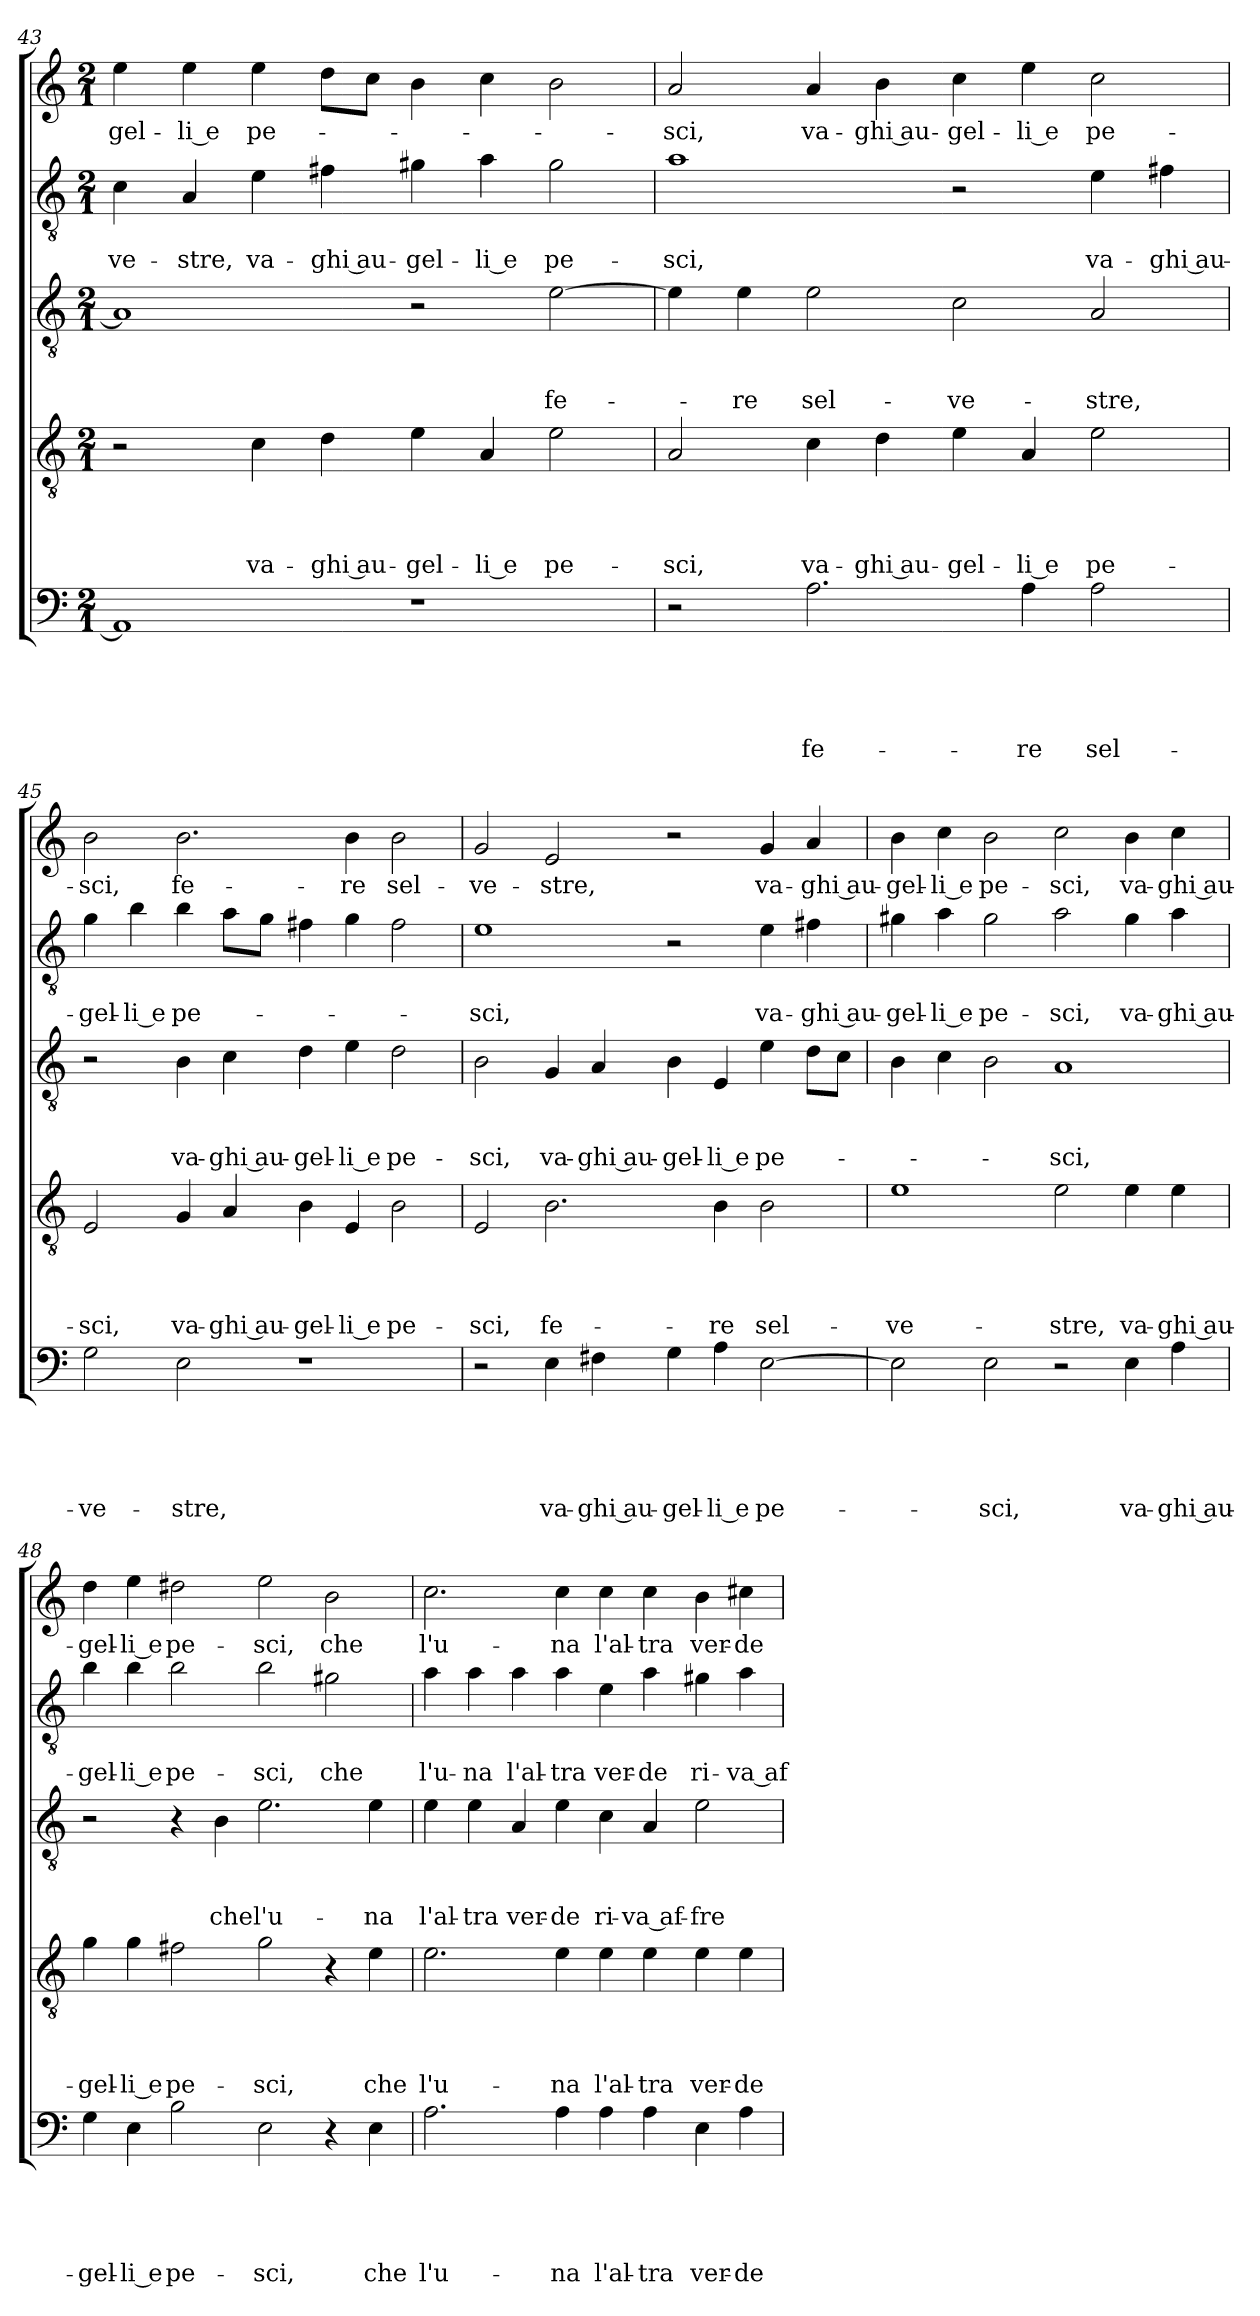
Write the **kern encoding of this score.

**kern	**text	**text	**text	**text	**text	**kern	**text	**text	**text	**text	**kern	**text	**text	**text	**kern	**text	**text	**kern	**text
*part5	*part5	*part5	*part5	*part5	*part5	*part4	*part4	*part4	*part4	*part4	*part3	*part3	*part3	*part3	*part2	*part2	*part2	*part1	*part1
*staff5	*staff5	*staff5	*staff5	*staff5	*staff5	*staff4	*staff4	*staff4	*staff4	*staff4	*staff3	*staff3	*staff3	*staff3	*staff2	*staff2	*staff2	*staff1	*staff1
!!LO:LB:g=z
*clefF4	*	*	*	*	*	*clefGv2	*	*	*	*	*clefGv2	*	*	*	*clefGv2	*	*	*clefG2	*
*k[]	*	*	*	*	*	*k[]	*	*	*	*	*k[]	*	*	*	*k[]	*	*	*k[]	*
*C:	*	*	*	*	*	*C:	*	*	*	*	*C:	*	*	*	*C:	*	*	*C:	*
*M2/1	*	*	*	*	*	*M2/1	*	*	*	*	*M2/1	*	*	*	*M2/1	*	*	*M2/1	*
=43	=43	=43	=43	=43	=43	=43	=43	=43	=43	=43	=43	=43	=43	=43	=43	=43	=43	=43	=43
!	!	!	!	!	!	!	!	!	!	!	!	!	!	!	!	!	!LO:LY:b	!	!LO:LY:b
1AA]	.	.	.	.	.	2r	.	.	.	.	1A]	.	.	.	4c\	.	-ve-	4ee\	-gel-
!	!	!	!	!	!	!	!	!	!	!	!	!	!	!	!	!	!LO:LY:b	!	!LO:LY:b
.	.	.	.	.	.	.	.	.	.	.	.	.	.	.	4A/	.	-stre,	4ee\	-li e
!	!	!	!	!	!	!	!	!	!	!LO:LY:b	!	!	!	!	!	!	!LO:LY:b	!	!LO:LY:b
.	.	.	.	.	.	4c\	.	.	.	va-	.	.	.	.	4e\	.	va-	4ee\	pe-
!	!	!	!	!	!	!	!	!	!	!LO:LY:b	!	!	!	!	!	!	!LO:LY:b	!	!
.	.	.	.	.	.	4d\	.	.	.	-ghi au-	.	.	.	.	4f#X\	.	-ghi au-	8dd\L	.
.	.	.	.	.	.	.	.	.	.	.	.	.	.	.	.	.	.	8cc\J	.
!	!	!	!	!	!	!	!	!	!	!LO:LY:b	!	!	!	!	!	!	!LO:LY:b	!	!
1r	.	.	.	.	.	4e\	.	.	.	-gel-	2r	.	.	.	4g#X\	.	-gel-	4b\	.
!	!	!	!	!	!	!	!	!	!	!LO:LY:b	!	!	!	!	!	!	!LO:LY:b	!	!
.	.	.	.	.	.	4A/	.	.	.	-li e	.	.	.	.	4a\	.	-li e	4cc\	.
!	!	!	!	!	!	!	!	!	!	!LO:LY:b	!	!	!	!LO:LY:b	!	!	!LO:LY:b	!	!
.	.	.	.	.	.	2e\	.	.	.	pe-	[2e\	.	.	fe-	2g#\	.	pe-	2b\	.
=44	=44	=44	=44	=44	=44	=44	=44	=44	=44	=44	=44	=44	=44	=44	=44	=44	=44	=44	=44
!	!	!	!	!	!	!	!	!	!	!LO:LY:b	!	!	!	!	!	!	!LO:LY:b	!	!LO:LY:b
2r	.	.	.	.	.	2A/	.	.	.	-sci,	4e\]	.	.	.	1a	.	-sci,	2a/	-sci,
!	!	!	!	!	!	!	!	!	!	!	!	!	!	!LO:LY:b	!	!	!	!	!
.	.	.	.	.	.	.	.	.	.	.	4e\	.	.	-re	.	.	.	.	.
!	!	!	!	!	!LO:LY:b	!	!	!	!	!LO:LY:b	!	!	!	!LO:LY:b	!	!	!	!	!LO:LY:b
2.A\	.	.	.	.	fe-	4c\	.	.	.	va-	2e\	.	.	sel-	.	.	.	4a/	va-
!	!	!	!	!	!	!	!	!	!	!LO:LY:b	!	!	!	!	!	!	!	!	!LO:LY:b
.	.	.	.	.	.	4d\	.	.	.	-ghi au-	.	.	.	.	.	.	.	4b\	-ghi au-
!	!	!	!	!	!	!	!	!	!	!LO:LY:b	!	!	!	!LO:LY:b	!	!	!	!	!LO:LY:b
.	.	.	.	.	.	4e\	.	.	.	-gel-	2c\	.	.	-ve-	2r	.	.	4cc\	-gel-
!	!	!	!	!	!LO:LY:b	!	!	!	!	!LO:LY:b	!	!	!	!	!	!	!	!	!LO:LY:b
4A\	.	.	.	.	-re	4A/	.	.	.	-li e	.	.	.	.	.	.	.	4ee\	-li e
!	!	!	!	!	!LO:LY:b	!	!	!	!	!LO:LY:b	!	!	!	!LO:LY:b	!	!	!LO:LY:b	!	!LO:LY:b
2A\	.	.	.	.	sel-	2e\	.	.	.	pe-	2A/	.	.	-stre,	4e\	.	va-	2cc\	pe-
!	!	!	!	!	!	!	!	!	!	!	!	!	!	!	!	!	!LO:LY:b	!	!
.	.	.	.	.	.	.	.	.	.	.	.	.	.	.	4f#X\	.	-ghi au-	.	.
=45	=45	=45	=45	=45	=45	=45	=45	=45	=45	=45	=45	=45	=45	=45	=45	=45	=45	=45	=45
!	!	!	!	!	!LO:LY:b	!	!	!	!	!LO:LY:b	!	!	!	!	!	!	!LO:LY:b	!	!LO:LY:b
2G\	.	.	.	.	-ve-	2E/	.	.	.	-sci,	2r	.	.	.	4g\	.	-gel-	2b\	-sci,
!	!	!	!	!	!	!	!	!	!	!	!	!	!	!	!	!	!LO:LY:b	!	!
.	.	.	.	.	.	.	.	.	.	.	.	.	.	.	4b\	.	-li e	.	.
!	!	!	!	!	!LO:LY:b	!	!	!	!	!LO:LY:b	!	!	!	!LO:LY:b	!	!	!LO:LY:b	!	!LO:LY:b
2E\	.	.	.	.	-stre,	4G/	.	.	.	va-	4B\	.	.	va-	4b\	.	pe-	2.b\	fe-
!	!	!	!	!	!	!	!	!	!	!LO:LY:b	!	!	!	!LO:LY:b	!	!	!	!	!
.	.	.	.	.	.	4A/	.	.	.	-ghi au-	4c\	.	.	-ghi au-	8a\L	.	.	.	.
.	.	.	.	.	.	.	.	.	.	.	.	.	.	.	8g\J	.	.	.	.
!	!	!	!	!	!	!	!	!	!	!LO:LY:b	!	!	!	!LO:LY:b	!	!	!	!	!
1r	.	.	.	.	.	4B\	.	.	.	-gel-	4d\	.	.	-gel-	4f#X\	.	.	.	.
!	!	!	!	!	!	!	!	!	!	!LO:LY:b	!	!	!	!LO:LY:b	!	!	!	!	!LO:LY:b
.	.	.	.	.	.	4E/	.	.	.	-li e	4e\	.	.	-li e	4g\	.	.	4b\	-re
!	!	!	!	!	!	!	!	!	!	!LO:LY:b	!	!	!	!LO:LY:b	!	!	!	!	!LO:LY:b
.	.	.	.	.	.	2B\	.	.	.	pe-	2d\	.	.	pe-	2f#\	.	.	2b\	sel-
!!LO:LB:g=z
=46	=46	=46	=46	=46	=46	=46	=46	=46	=46	=46	=46	=46	=46	=46	=46	=46	=46	=46	=46
!	!	!	!	!	!	!	!	!	!	!LO:LY:b	!	!	!	!LO:LY:b	!	!	!LO:LY:b	!	!LO:LY:b
2r	.	.	.	.	.	2E/	.	.	.	-sci,	2B\	.	.	-sci,	1e	.	-sci,	2g/	-ve-
!	!	!	!	!	!LO:LY:b	!	!	!	!	!LO:LY:b	!	!	!	!LO:LY:b	!	!	!	!	!LO:LY:b
4E\	.	.	.	.	va-	2.B\	.	.	.	fe-	4G/	.	.	va-	.	.	.	2e/	-stre,
!	!	!	!	!	!LO:LY:b	!	!	!	!	!	!	!	!	!LO:LY:b	!	!	!	!	!
4F#X\	.	.	.	.	-ghi au-	.	.	.	.	.	4A/	.	.	-ghi au-	.	.	.	.	.
!	!	!	!	!	!LO:LY:b	!	!	!	!	!	!	!	!	!LO:LY:b	!	!	!	!	!
4G\	.	.	.	.	-gel-	.	.	.	.	.	4B\	.	.	-gel-	2r	.	.	2r	.
!	!	!	!	!	!LO:LY:b	!	!	!	!	!LO:LY:b	!	!	!	!LO:LY:b	!	!	!	!	!
4A\	.	.	.	.	-li e	4B\	.	.	.	-re	4E/	.	.	-li e	.	.	.	.	.
!	!	!	!	!	!LO:LY:b	!	!	!	!	!LO:LY:b	!	!	!	!LO:LY:b	!	!	!LO:LY:b	!	!LO:LY:b
[2E\	.	.	.	.	pe-	2B\	.	.	.	sel-	4e\	.	.	pe-	4e\	.	va-	4g/	va-
!	!	!	!	!	!	!	!	!	!	!	!	!	!	!	!	!	!LO:LY:b	!	!LO:LY:b
.	.	.	.	.	.	.	.	.	.	.	8d\L	.	.	.	4f#X\	.	-ghi au-	4a/	-ghi au-
.	.	.	.	.	.	.	.	.	.	.	8c\J	.	.	.	.	.	.	.	.
=47	=47	=47	=47	=47	=47	=47	=47	=47	=47	=47	=47	=47	=47	=47	=47	=47	=47	=47	=47
!	!	!	!	!	!	!	!	!	!	!LO:LY:b	!	!	!	!	!	!	!LO:LY:b	!	!LO:LY:b
2E\]	.	.	.	.	.	1e	.	.	.	-ve-	4B\	.	.	.	4g#X\	.	-gel-	4b\	-gel-
!	!	!	!	!	!	!	!	!	!	!	!	!	!	!	!	!	!LO:LY:b	!	!LO:LY:b
.	.	.	.	.	.	.	.	.	.	.	4c\	.	.	.	4a\	.	-li e	4cc\	-li e
!	!	!	!	!	!LO:LY:b	!	!	!	!	!	!	!	!	!	!	!	!LO:LY:b	!	!LO:LY:b
2E\	.	.	.	.	-sci,	.	.	.	.	.	2B\	.	.	.	2g#\	.	pe-	2b\	pe-
!	!	!	!	!	!	!	!	!	!	!LO:LY:b	!	!	!	!LO:LY:b	!	!	!LO:LY:b	!	!LO:LY:b
2r	.	.	.	.	.	2e\	.	.	.	-stre,	1A	.	.	-sci,	2a\	.	-sci,	2cc\	-sci,
!	!	!	!	!	!LO:LY:b	!	!	!	!	!LO:LY:b	!	!	!	!	!	!	!LO:LY:b	!	!LO:LY:b
4E\	.	.	.	.	va-	4e\	.	.	.	va-	.	.	.	.	4g#\	.	va-	4b\	va-
!	!	!	!	!	!LO:LY:b	!	!	!	!	!LO:LY:b	!	!	!	!	!	!	!LO:LY:b	!	!LO:LY:b
4A\	.	.	.	.	-ghi au-	4e\	.	.	.	-ghi au-	.	.	.	.	4a\	.	-ghi au-	4cc\	-ghi au-
=48	=48	=48	=48	=48	=48	=48	=48	=48	=48	=48	=48	=48	=48	=48	=48	=48	=48	=48	=48
!	!	!	!	!	!LO:LY:b	!	!	!	!	!LO:LY:b	!	!	!	!	!	!	!LO:LY:b	!	!LO:LY:b
4G\	.	.	.	.	-gel-	4g\	.	.	.	-gel-	2r	.	.	.	4b\	.	-gel-	4dd\	-gel-
!	!	!	!	!	!LO:LY:b	!	!	!	!	!LO:LY:b	!	!	!	!	!	!	!LO:LY:b	!	!LO:LY:b
4E\	.	.	.	.	-li e	4g\	.	.	.	-li e	.	.	.	.	4b\	.	-li e	4ee\	-li e
!	!	!	!	!	!LO:LY:b	!	!	!	!	!LO:LY:b	!	!	!	!	!	!	!LO:LY:b	!	!LO:LY:b
2B\	.	.	.	.	pe-	2f#X\	.	.	.	pe-	4r	.	.	.	2b\	.	pe-	2dd#X\	pe-
!	!	!	!	!	!	!	!	!	!	!	!	!	!	!LO:LY:b	!	!	!	!	!
.	.	.	.	.	.	.	.	.	.	.	4B\	.	.	che	.	.	.	.	.
!	!	!	!	!	!LO:LY:b	!	!	!	!	!LO:LY:b	!	!	!	!LO:LY:b	!	!	!LO:LY:b	!	!LO:LY:b
2E\	.	.	.	.	-sci,	2g\	.	.	.	-sci,	2.e\	.	.	l'u-	2b\	.	-sci,	2ee\	-sci,
!	!	!	!	!	!	!	!	!	!	!	!	!	!	!	!	!	!LO:LY:b	!	!LO:LY:b
4r	.	.	.	.	.	4r	.	.	.	.	.	.	.	.	2g#X\	.	che	2b\	che
!	!	!	!	!	!LO:LY:b	!	!	!	!	!LO:LY:b	!	!	!	!LO:LY:b	!	!	!	!	!
4E\	.	.	.	.	che	4e\	.	.	.	che	4e\	.	.	-na	.	.	.	.	.
=49	=49	=49	=49	=49	=49	=49	=49	=49	=49	=49	=49	=49	=49	=49	=49	=49	=49	=49	=49
!	!	!	!	!	!LO:LY:b	!	!	!	!	!LO:LY:b	!	!	!	!LO:LY:b	!	!	!LO:LY:b	!	!LO:LY:b
2.A\	.	.	.	.	l'u-	2.e\	.	.	.	l'u-	4e\	.	.	l'al-	4a\	.	l'u-	2.cc\	l'u-
!	!	!	!	!	!	!	!	!	!	!	!	!	!	!LO:LY:b	!	!	!LO:LY:b	!	!
.	.	.	.	.	.	.	.	.	.	.	4e\	.	.	-tra	4a\	.	-na	.	.
!	!	!	!	!	!	!	!	!	!	!	!	!	!	!LO:LY:b	!	!	!LO:LY:b	!	!
.	.	.	.	.	.	.	.	.	.	.	4A/	.	.	ver-	4a\	.	l'al-	.	.
!	!	!	!	!	!LO:LY:b	!	!	!	!	!LO:LY:b	!	!	!	!LO:LY:b	!	!	!LO:LY:b	!	!LO:LY:b
4A\	.	.	.	.	-na	4e\	.	.	.	-na	4e\	.	.	-de	4a\	.	-tra	4cc\	-na
!	!	!	!	!	!LO:LY:b	!	!	!	!	!LO:LY:b	!	!	!	!LO:LY:b	!	!	!LO:LY:b	!	!LO:LY:b
4A\	.	.	.	.	l'al-	4e\	.	.	.	l'al-	4c\	.	.	ri-	4e\	.	ver-	4cc\	l'al-
!	!	!	!	!	!LO:LY:b	!	!	!	!	!LO:LY:b	!	!	!	!LO:LY:b	!	!	!LO:LY:b	!	!LO:LY:b
4A\	.	.	.	.	-tra	4e\	.	.	.	-tra	4A/	.	.	-va af-	4a\	.	-de	4cc\	-tra
!	!	!	!	!	!LO:LY:b	!	!	!	!	!LO:LY:b	!	!	!	!LO:LY:b	!	!	!LO:LY:b	!	!LO:LY:b
4E\	.	.	.	.	ver-	4e\	.	.	.	ver-	2e\	.	.	-fre-	4g#X\	.	ri-	4b\	ver-
!	!	!	!	!	!LO:LY:b	!	!	!	!	!LO:LY:b	!	!	!	!	!	!	!LO:LY:b	!	!LO:LY:b
4A\	.	.	.	.	-de	4e\	.	.	.	-de	.	.	.	.	4a\	.	-va af-	4cc#X\	-de
=	=	=	=	=	=	=	=	=	=	=	=	=	=	=	=	=	=	=	=
*-	*-	*-	*-	*-	*-	*-	*-	*-	*-	*-	*-	*-	*-	*-	*-	*-	*-	*-	*-
